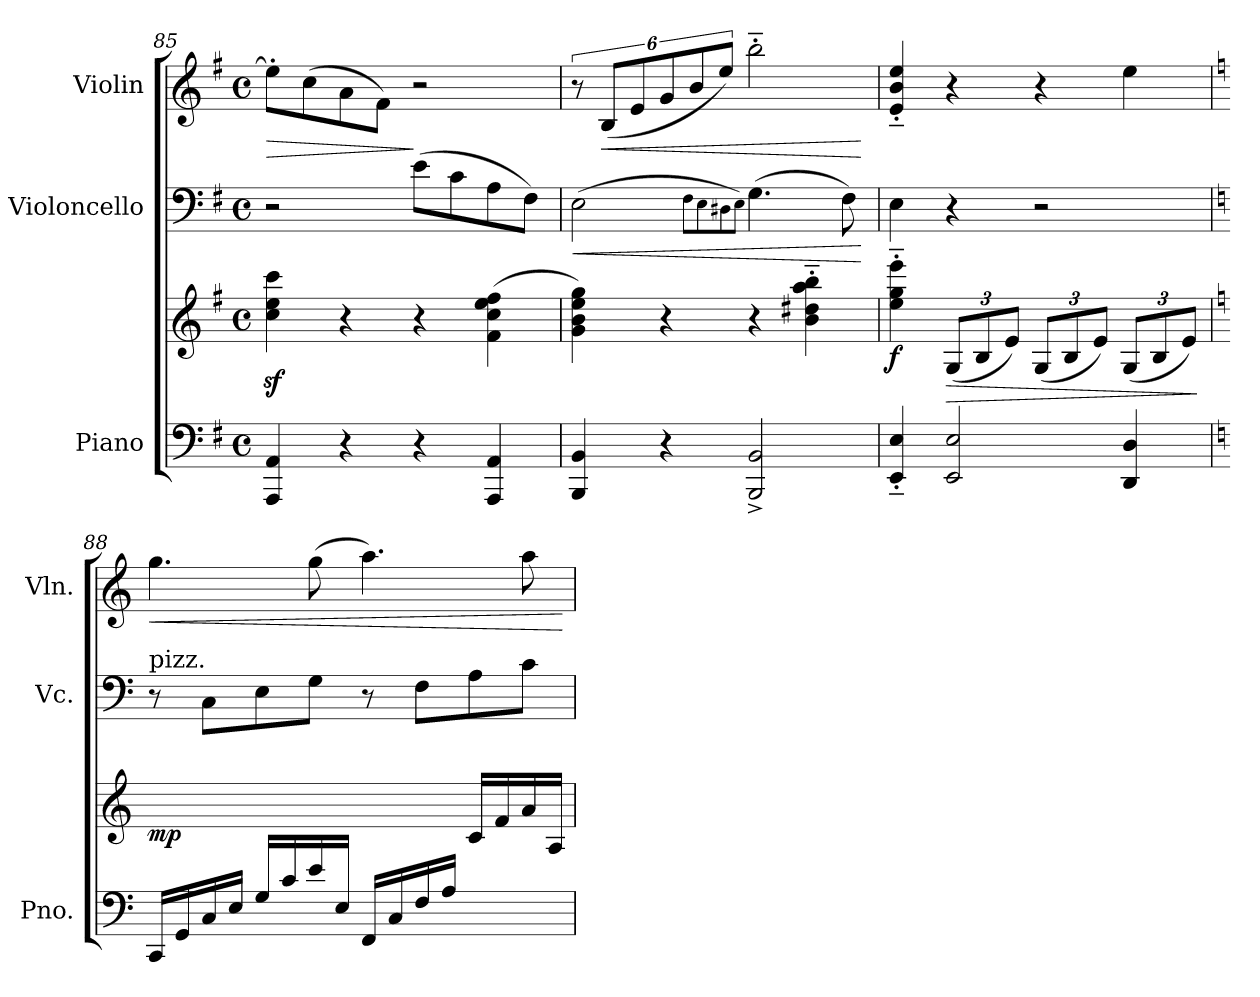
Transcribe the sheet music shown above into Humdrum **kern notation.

**kern	**kern	**dynam	**kern	**dynam	**kern	**dynam
*part3	*part3	*part3	*part2	*part2	*part1	*part1
*staff4	*staff3	*staff3/4	*staff2	*staff2	*staff1	*staff1
*I"Piano	*	*	*I"Violoncello	*	*I"Violin	*
*I'Pno.	*	*	*I'Vc.	*	*I'Vln.	*
!!LO:LB:g=z
*clefF4	*clefG2	*	*clefF4	*	*clefG2	*
*k[f#]	*k[f#]	*	*k[f#]	*	*k[f#]	*
*M4/4	*M4/4	*	*M4/4	*	*M4/4	*
*met(c)	*met(c)	*	*met(c)	*	*met(c)	*
=85	=85	=85	=85	=85	=85	=85
!	!	!LO:DY:b	!	!	!	!LO:HP:b
!	!	!LO:DY:n=1:b	!	!	!	!
4AAA/ 4AA/	4cc\z< 4ee\z< 4ccc\z<	other-dynamics other-dynamics	2r	.	8ee'\L]	>
.	.	.	.	.	(8cc\	.
4r	4r	.	.	.	8a\	.
.	.	.	.	.	8f#\J)	.
!	!	!	!	!LO:DY:b	!	!
!	!	!	!	!LO:DY:n=1:b	!	!
!	!	!	!	!LO:DY:n=2:b	!	!
4r	4r	.	(8e\L	other-dynamics mf other-dynamics	2r	]
.	.	.	8c\	.	.	.
!	!	!LO:DY:n=2:b	!	!	!	!
!	!	!LO:DY:n=3:b	!	!	!	!
!	!	!LO:DY:n=4:b	!	!	!	!
4AAA/ 4AA/	(4f#\ 4cc\ 4ee\ 4ff#\	other-dynamics mf other-dynamics	8A\	.	.	.
.	.	.	8F#\J)	.	.	.
=86	=86	=86	=86	=86	=86	=86
!	!	!	!	!LO:HP:b	!	!LO:DY:b
!	!	!	!	!	!	!LO:DY:n=1:b
!	!	!	!	!	!	!LO:DY:n=2:b
4BBB/ 4BB/	4g\ 4b\ 4ee\ 4gg\)	.	(2E\	<	12r	other-dynamics mf other-dynamics
!	!	!	!	!	!	!LO:HP:b
.	.	.	.	.	(12B/L	<
.	.	.	.	.	12e/	.
4r	4r	.	.	.	12g/	.
.	.	.	.	.	12b/	.
.	.	.	.	.	12ee/J)	.
.	.	.	8qF#\L	.	.	.
.	.	.	8qE\	.	.	.
.	.	.	8qD#X\	.	.	.
.	.	.	8qE\J)	.	.	.
2BBB/^ 2BB/^	4r	.	(4.G\	.	2bb'~\	.
.	4b\'~ 4dd#X\'~ 4aa\'~ 4bb\'~	.	.	.	.	.
.	.	.	8F#\)	.	.	.
.	.	.	.	[	.	[
=87	=87	=87	=87	=87	=87	=87
!	!	!LO:DY:b	!	!LO:DY:b	!	!
!	!	!	!	!LO:DY:n=1:b	!	!
!	!	!	!	!LO:DY:n=2:b	!	!LO:DY:b
!	!	!	!	!	!	!LO:DY:n=1:b
!	!	!	!	!	!	!LO:DY:n=2:b
4EE/'~ 4E/'~	4ee\'~ 4gg\'~ 4eee\'~	f	4E\	other-dynamics f other-dynamics	4e/'~ 4b/'~ 4ee/'~	other-dynamics f other-dynamics
*	*Xbrackettup	*	*	*	*	*
!	!	!LO:HP:b	!	!	!	!
2EE/ 2E/	(12G/L	>	4r	.	4r	.
.	12B/	.	.	.	.	.
.	12e/J)	.	.	.	.	.
.	(12G/L	.	2r	.	4r	.
.	12B/	.	.	.	.	.
.	12e/J)	.	.	.	.	.
!	!	!	!	!	!	!LO:DY:n=3:b
!	!	!	!	!	!	!LO:DY:n=4:b
!	!	!	!	!	!	!LO:DY:n=5:b
4DD/ 4D/	(12G/L	.	.	.	4ee\	other-dynamics mp other-dynamics
.	12B/	.	.	.	.	.
.	12e/J)	.	.	.	.	.
.	.	]	.	.	.	.
=88	=88	=88	=88	=88	=88	=88
*k[]	*k[]	*	*k[]	*	*k[]	*
*	*^	*	*	*	*	*
!	!	!	!	!LO:TX:a:t=pizz.	!	!	!
!	!	!	!LO:DY:b	!	!LO:DY:b	!	!LO:HP:b
!	!	!	!	!	!LO:DY:n=1:b	!	!
!	!	!	!	!	!LO:DY:n=2:b	!	!
16CC/LL	1ryy	2.ryy	mp	8r	other-dynamics mp other-dynamics	4.gg\	<
16GG/	.	.	.	.	.	.	.
16C/	.	.	.	8C\L	.	.	.
16E/JJ	.	.	.	.	.	.	.
16G/LL	.	.	.	8E\	.	.	.
16c/	.	.	.	.	.	.	.
16e/	.	.	.	8G\J	.	(8gg\	.
16E/JJ	.	.	.	.	.	.	.
(16FF/LL	.	.	.	8r	.	4.aa\)	.
16C/	.	.	.	.	.	.	.
16F/	.	.	.	8F\L	.	.	.
16A/JJ	.	.	.	.	.	.	.
4ryy	.	16c/LL	.	8A\	.	.	.
.	.	16f/	.	.	.	.	.
.	.	16a/	.	8c\J	.	8aa\	.
.	.	16A/JJ)	.	.	.	.	.
*	*v	*v	*	*	*	*	*
.	.	.	.	.	.	[
=	=	=	=	=	=	=
*-	*-	*-	*-	*-	*-	*-
